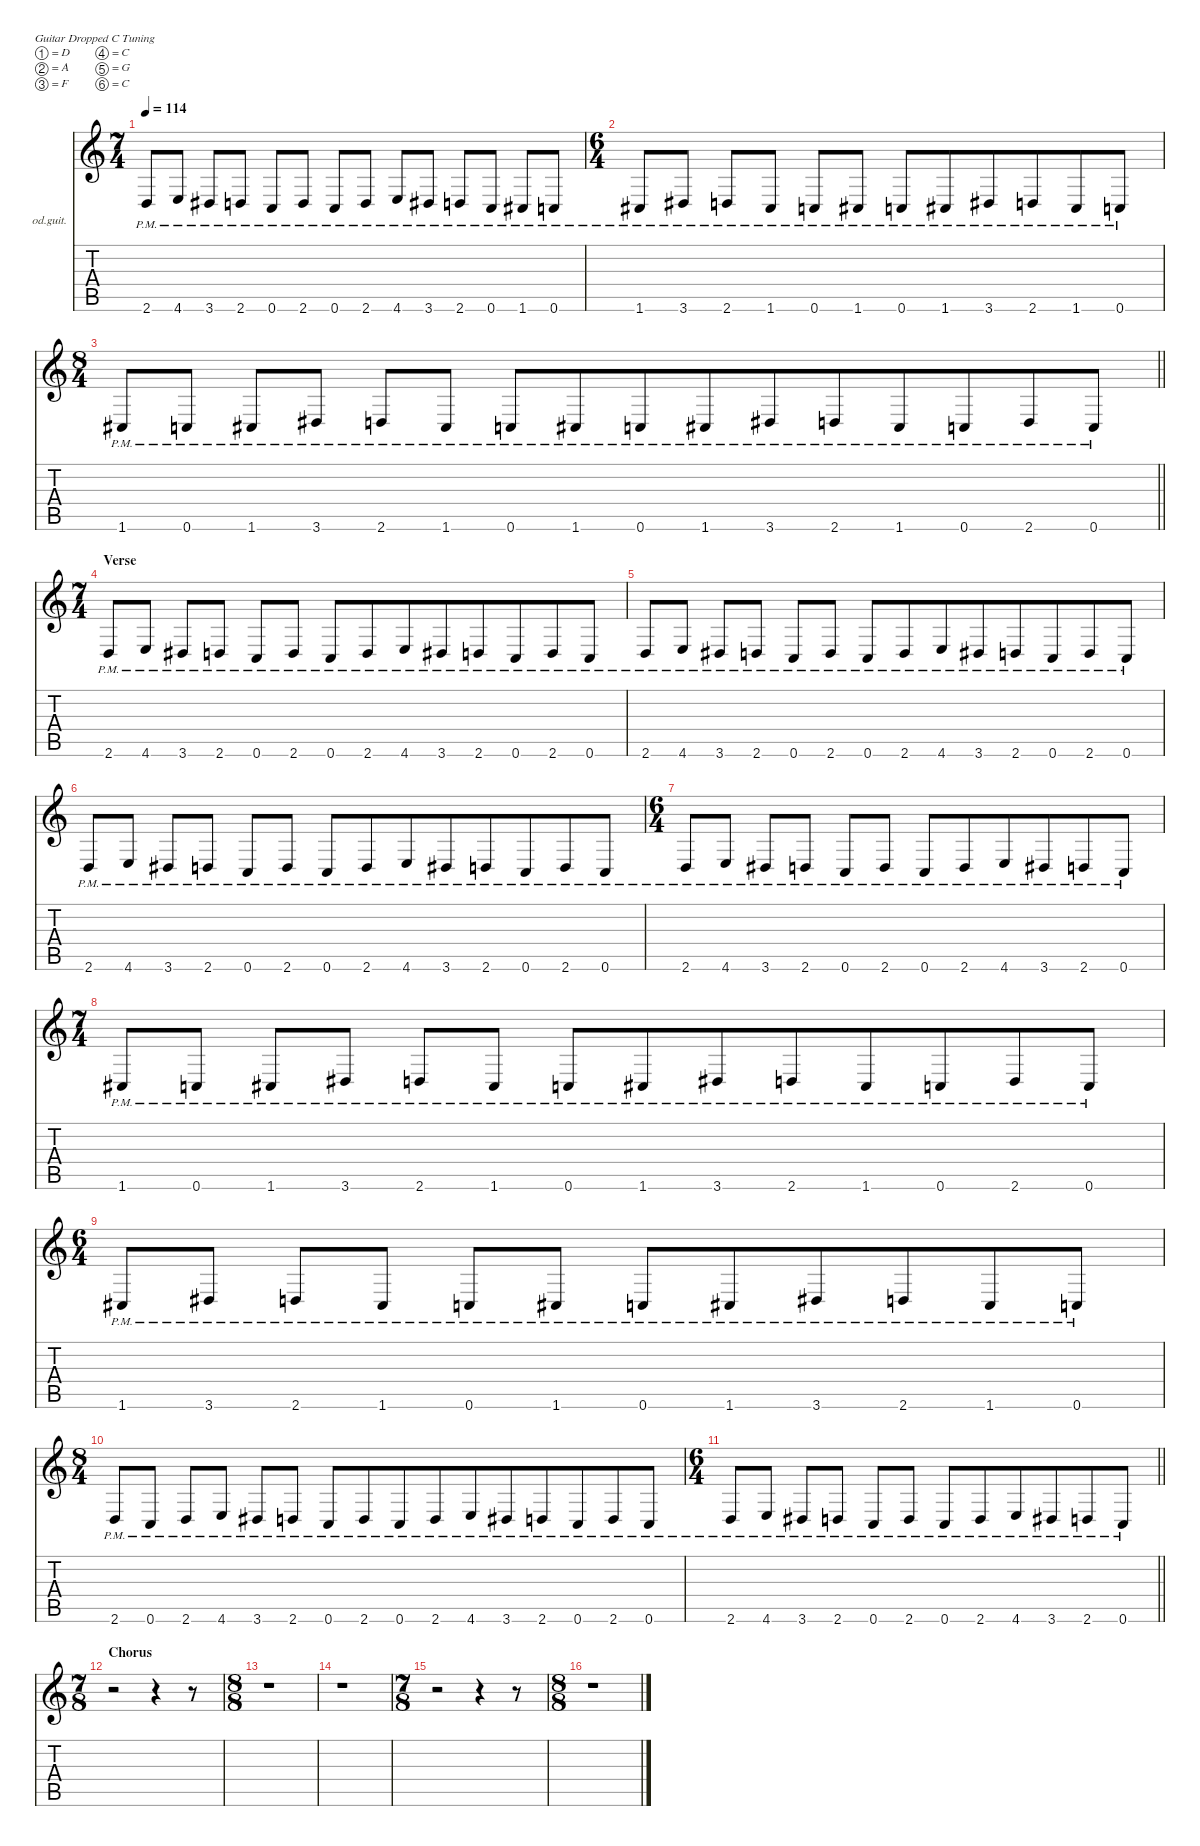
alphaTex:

\defaultSystemsLayout 4
\hideDynamics
\bracketExtendMode nobrackets
\firstSystemTrackNameOrientation horizontal
\otherSystemsTrackNameOrientation horizontal
\track ("GTR Overd 2" "od.guit.") {instrument overdrivenguitar}
\staff {score tabs}
\tuning (D4 A3 F3 C3 G2 C2)
\ts (7 4)
\tempo 114
\clef g2
\ks c
2.6{pm}.8{dy f} 4.6{pm}.8 3.6{pm acc #}.8 2.6{pm}.8 0.6{pm}.8 2.6{pm}.8 0.6{pm}.8 2.6{pm}.8 4.6{pm}.8 3.6{pm acc #}.8 2.6{pm}.8 0.6{pm}.8 1.6{pm acc #}.8 0.6{pm}.8 |
\ts (6 4)
\beaming (8 2 2 2 6)
1.6{pm acc #}.8 3.6{pm acc #}.8 2.6{pm}.8 1.6{pm acc #}.8 0.6{pm}.8 1.6{pm acc #}.8 0.6{pm}.8 1.6{pm acc #}.8 3.6{pm acc #}.8 2.6{pm}.8 1.6{pm acc #}.8 0.6{pm}.8 |
\ts (8 4)
\beaming (8 2 2 2 10)
\barLineRight lightlight
1.6{pm acc #}.8 0.6{pm}.8 1.6{pm acc #}.8 3.6{pm acc #}.8 2.6{pm}.8 1.6{pm acc #}.8 0.6{pm}.8 1.6{pm acc #}.8 0.6{pm}.8 1.6{pm acc #}.8 3.6{pm acc #}.8 2.6{pm}.8 1.6{pm acc #}.8 0.6{pm}.8 2.6{pm}.8 0.6{pm}.8 |
\ts (7 4)
\beaming (8 2 2 2 8)
\section ("" "Verse")
2.6{pm}.8 4.6{pm}.8 3.6{pm acc #}.8 2.6{pm}.8 0.6{pm}.8 2.6{pm}.8 0.6{pm}.8 2.6{pm}.8 4.6{pm}.8 3.6{pm acc #}.8 2.6{pm}.8 0.6{pm}.8 2.6{pm}.8 0.6{pm}.8 |
2.6{pm}.8 4.6{pm}.8 3.6{pm acc #}.8 2.6{pm}.8 0.6{pm}.8 2.6{pm}.8 0.6{pm}.8 2.6{pm}.8 4.6{pm}.8 3.6{pm acc #}.8 2.6{pm}.8 0.6{pm}.8 2.6{pm}.8 0.6{pm}.8 |
2.6{pm}.8 4.6{pm}.8 3.6{pm acc #}.8 2.6{pm}.8 0.6{pm}.8 2.6{pm}.8 0.6{pm}.8 2.6{pm}.8 4.6{pm}.8 3.6{pm acc #}.8 2.6{pm}.8 0.6{pm}.8 2.6{pm}.8 0.6{pm}.8 |
\ts (6 4)
\beaming (8 2 2 2 6)
2.6{pm}.8 4.6{pm}.8 3.6{pm acc #}.8 2.6{pm}.8 0.6{pm}.8 2.6{pm}.8 0.6{pm}.8 2.6{pm}.8 4.6{pm}.8 3.6{pm acc #}.8 2.6{pm}.8 0.6{pm}.8 |
\ts (7 4)
\beaming (8 2 2 2 8)
1.6{pm acc #}.8 0.6{pm}.8 1.6{pm acc #}.8 3.6{pm acc #}.8 2.6{pm}.8 1.6{pm acc #}.8 0.6{pm}.8 1.6{pm acc #}.8 3.6{pm acc #}.8 2.6{pm}.8 1.6{pm acc #}.8 0.6{pm}.8 2.6{pm}.8 0.6{pm}.8 |
\ts (6 4)
\beaming (8 2 2 2 6)
1.6{pm acc #}.8 3.6{pm acc #}.8 2.6{pm}.8 1.6{pm acc #}.8 0.6{pm}.8 1.6{pm acc #}.8 0.6{pm}.8 1.6{pm acc #}.8 3.6{pm acc #}.8 2.6{pm}.8 1.6{pm acc #}.8 0.6{pm}.8 |
\ts (8 4)
\beaming (8 2 2 2 10)
2.6{pm}.8 0.6{pm}.8 2.6{pm}.8 4.6{pm}.8 3.6{pm acc #}.8 2.6{pm}.8 0.6{pm}.8 2.6{pm}.8 0.6{pm}.8 2.6{pm}.8 4.6{pm}.8 3.6{pm acc #}.8 2.6{pm}.8 0.6{pm}.8 2.6{pm}.8 0.6{pm}.8 |
\ts (6 4)
\beaming (8 2 2 2 6)
\barLineRight lightlight
2.6{pm}.8 4.6{pm}.8 3.6{pm acc #}.8 2.6{pm}.8 0.6{pm}.8 2.6{pm}.8 0.6{pm}.8 2.6{pm}.8 4.6{pm}.8 3.6{pm acc #}.8 2.6{pm}.8 0.6{pm}.8 |
\ts (7 8)
\beaming (8 2 2 2 2)
\section ("" "Chorus")
r.2 r.4 r.8 |
\ts (8 8)
\beaming (8 2 2 2 2)
r.1 |
r.1 |
\ts (7 8)
\beaming (8 2 2 2 2)
r.2 r.4 r.8 |
\ts (8 8)
\beaming (8 2 2 2 2)
r.1
